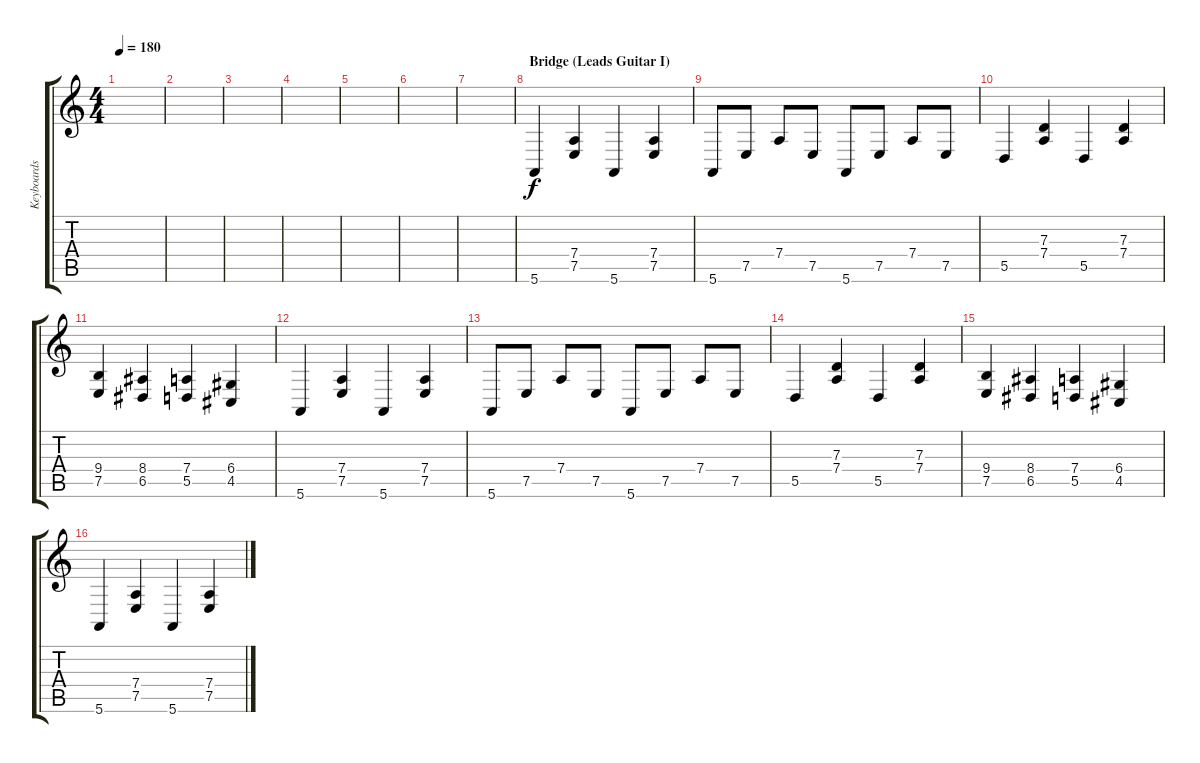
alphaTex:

\track ("Keyboards (Gorelych)" "Keyboards ") {instrument stringensemble1}
\staff {score tabs}
\tuning (E4 B3 G3 D3 A2 E2) {hide}
\ts (4 4)
\tempo 180
\clef g2
\ks c
|
|
|
|
|
|
|
\section ("" "Bridge (Leads Guitar I)")
5.6.4{instrument brightacousticpiano} (7.4 7.5).4 5.6.4 (7.4 7.5).4 |
5.6.8 7.5.8 7.4.8 7.5.8 5.6.8 7.5.8 7.4.8 7.5.8 |
5.5.4 (7.3 7.4).4 5.5.4 (7.3 7.4).4 |
(9.4 7.5).4 (8.4 6.5).4 (7.4 5.5).4 (6.4 4.5).4 |
5.6.4{instrument brightacousticpiano} (7.4 7.5).4 5.6.4 (7.4 7.5).4 |
5.6.8 7.5.8 7.4.8 7.5.8 5.6.8 7.5.8 7.4.8 7.5.8 |
5.5.4 (7.3 7.4).4 5.5.4 (7.3 7.4).4 |
(9.4 7.5).4 (8.4 6.5).4 (7.4 5.5).4 (6.4 4.5).4 |
5.6.4{instrument brightacousticpiano} (7.4 7.5).4 5.6.4 (7.4 7.5).4
